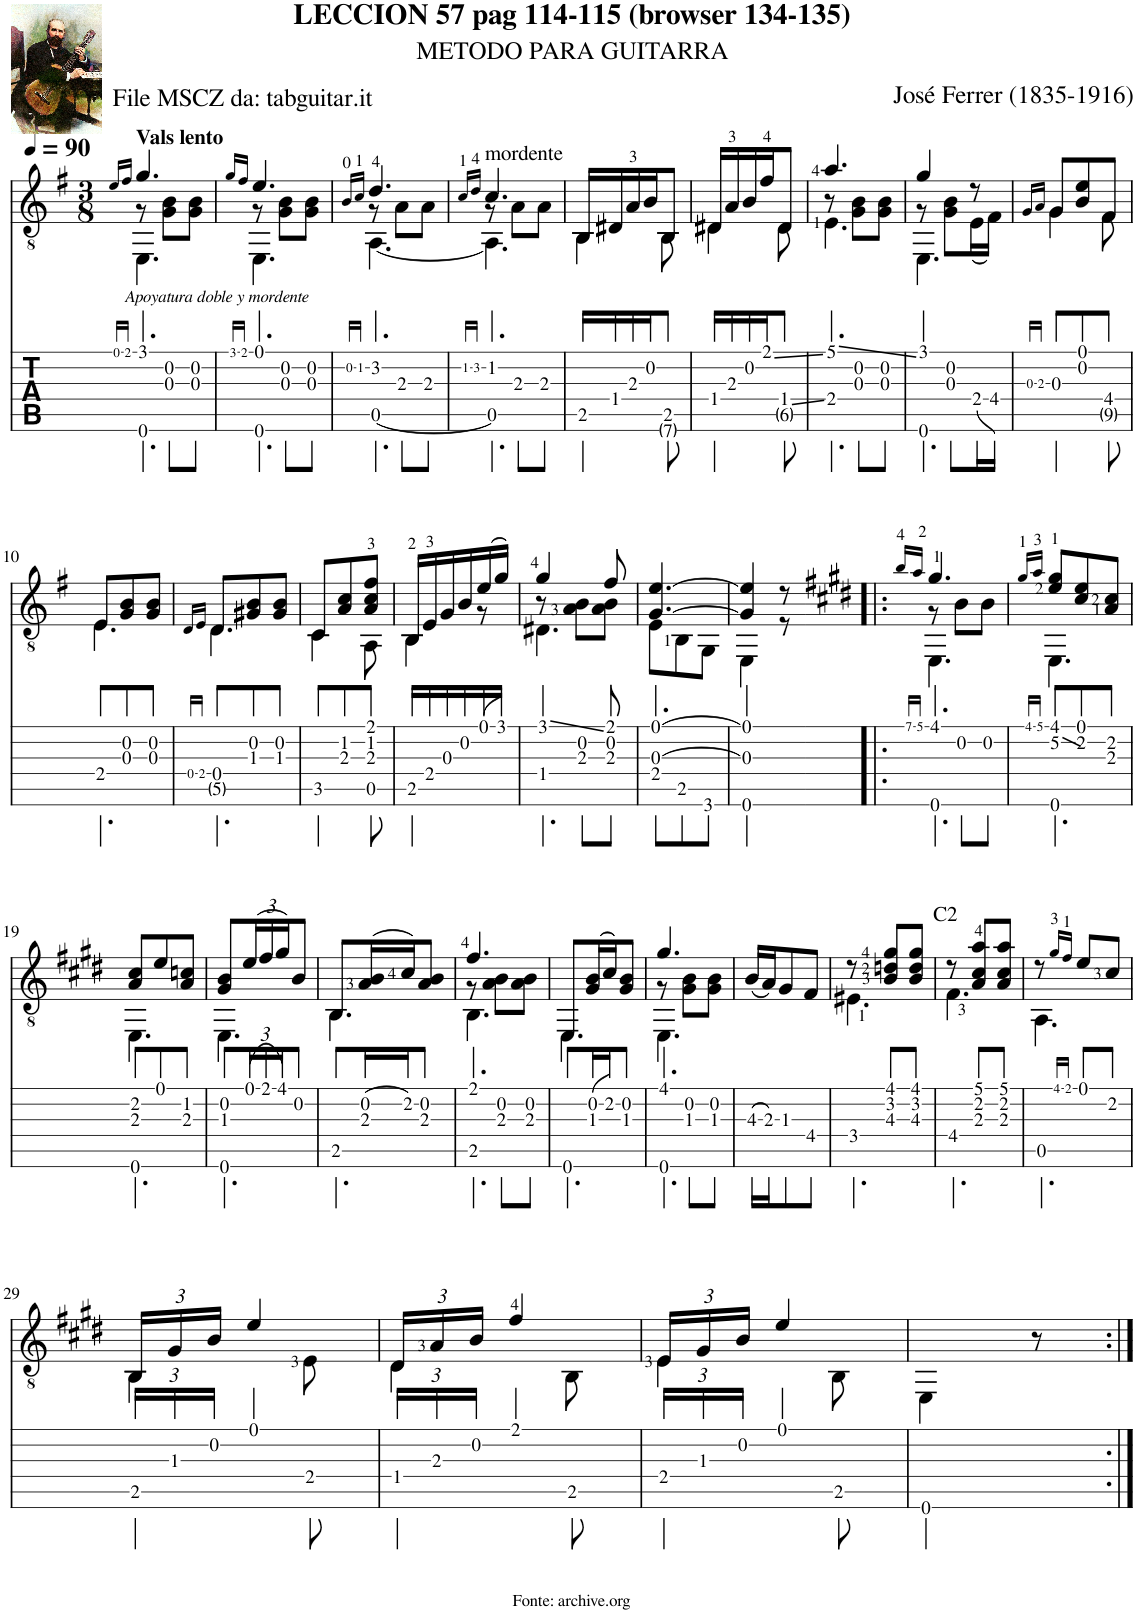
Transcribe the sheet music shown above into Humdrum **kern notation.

**kern	**kern
*part2	*part1
*staff2	*staff1
*I"Chitarra classica (Intavolatura)	*I"Classical Guitar
*stria6	*
*	*clefGv2
*k[f#]	*k[f#]
*M3/8	*M3/8
*MM90	*MM90
=1	=1
16qe/LL	16qe/LL
16qf#/JJ	16qf#/JJ
*^	*^
*	*^	*	*^
!	!	!	!LO:TX:b:i:t=Apoyatura doble y mordente	!	!
!	!	!	!LO:TX:a:B:t=Vals lento	!	!
4.g/	8r	4.EE\	4.g/	8r	4.EE\
.	8G\ 8B\L	.	.	8G\ 8B\L	.
.	8G\ 8B\J	.	.	8G\ 8B\J	.
=2	=2	=2	=2	=2	=2
16qg/LL	.	.	16qg/LL	.	.
16qf#/JJ	.	.	16qf#/JJ	.	.
4.e/	8r	4.EE\	4.e/	8r	4.EE\
.	8G\ 8B\L	.	.	8G\ 8B\L	.
.	8G\ 8B\J	.	.	8G\ 8B\J	.
=3	=3	=3	=3	=3	=3
16qB/LL	.	.	16qB/LL	.	.
16qc/JJ	.	.	16qc/JJ	.	.
4.d/	8r	[4.AA\	4.d/	8r	[4.AA\
.	8A\L	.	.	8A\L	.
.	8A\J	.	.	8A\J	.
=4	=4	=4	=4	=4	=4
16qc/LL	.	.	16qc/LL	.	.
16qd/JJ	.	.	16qd/JJ	.	.
!	!	!	!LO:TX:a:t=mordente	!	!
4.c/	8r	4.AA\]	4.c/	8r	4.AA\]
.	8A\L	.	.	8A\L	.
.	8A\J	.	.	8A\J	.
*	*v	*v	*	*	*
*	*	*	*v	*v
=5	=5	=5	=5
16BB/LL	4BB\	16BB/LL	4BB\
16D#X/	.	16D#X/	.
16A/	.	16A/	.
16B/J	.	16B/J	.
8BB/J	8BB\	8BB/J	8BB\
=6	=6	=6	=6
16D#X/LL	4D#\	16D#X/LL	4D#\
16A/	.	16A/	.
16B/	.	16B/	.
16f#/J	.	16f#/J	.
8D#/J	8D#\	8D#/J	8D#\
=7	=7	=7	=7
*	*^	*	*^
4.a/	8r	4.E\	4.a/	8r	4.E\
.	8G\ 8B\L	.	.	8G\ 8B\L	.
.	8G\ 8B\J	.	.	8G\ 8B\J	.
=8	=8	=8	=8	=8	=8
4g/	8r	4.EE\	4g/	8r	4.EE\
.	8G\ 8B\L	.	.	8G\ 8B\L	.
8r	(16E\L	.	8r	(16E\L	.
.	16F#\JJ)	.	.	16F#\JJ)	.
*v	*v	*v	*	*	*
*	*v	*v	*v
=9	=9
16qG/LL	16qG/LL
16qA/JJ	16qA/JJ
*^	*^
8G/L	4G\	8G/L	4G\
8B/ 8e/	.	8B/ 8e/	.
8F#/J	8F#\	8F#/J	8F#\
!!LO:LB:g=z	!!
=10	=10	=10	=10
8E/L	4.E\	8E/L	4.E\
8G/ 8B/	.	8G/ 8B/	.
8G/ 8B/J	.	8G/ 8B/J	.
=11	=11	=11	=11
16qD/LL	.	16qD/LL	.
16qE/JJ	.	16qE/JJ	.
8D/L	4.D\	8D/L	4.D\
8G#X/ 8B/	.	8G#X/ 8B/	.
8G#/ 8B/J	.	8G#/ 8B/J	.
=12	=12	=12	=12
8C/L	4C\	8C/L	4C\
8A/ 8c/	.	8A/ 8c/	.
8A/ 8c/ 8f#/J	8AA\	8A/ 8c/ 8f#/J	8AA\
=13	=13	=13	=13
16BB/LL	4BB\	16BB/LL	4BB\
16E/	.	16E/	.
16G/	.	16G/	.
16B/	.	16B/	.
(16e/	8r	(16e/	8r
16g/JJ)	.	16g/JJ)	.
=14	=14	=14	=14
*	*^	*	*^
4g/	8r	4.D#X\	4g/	8r	4.D#X\
.	8A\ 8B\L	.	.	8A\ 8B\L	.
8f#/	8A\ 8B\J	.	8f#/	8A\ 8B\J	.
*	*v	*v	*	*	*
*	*	*	*v	*v
=15	=15	=15	=15
[4.G/ [4.e/	8E\L	[4.G/ [4.e/	8E\L
.	8BB\	.	8BB\
.	8GG\J	.	8GG\J
=16	=16	=16	=16
4G/] 4e/]	4EE\	4G/] 4e/]	4EE\
8r	8r	8r	8r
*v	*v	*	*
*	*v	*v
=17!|:	=17!|:
*k[f#c#g#d#]	*k[f#c#g#d#]
16qb/LL	16qb/LL
16qa/JJ	16qa/JJ
*^	*^
*	*^	*	*^
4.g#/	8r	4.EE\	4.g#/	8r	4.EE\
.	8B\L	.	.	8B\L	.
.	8B\J	.	.	8B\J	.
*v	*v	*v	*	*	*
*	*v	*v	*v
=18	=18
16qg#/LL	16qg#/LL
16qa/JJ	16qa/JJ
*^	*^
8e/ 8g#/L	4.EE\	8e/ 8g#/L	4.EE\
8c#/ 8e/	.	8c#/ 8e/	.
8A/ 8c#/J	.	8A/ 8c#/J	.
!!LO:LB:g=z	!!
=19	=19	=19	=19
8A/ 8c#/L	4.EE\	8A/ 8c#/L	4.EE\
8e/	.	8e/	.
8A/ 8cn/J	.	8A/ 8cn/J	.
=20	=20	=20	=20
8G#/ 8B/L	4.EE\	8G#/ 8B/L	4.EE\
*Xbrackettup	*	*Xbrackettup	*
(24e/L	.	(24e/L	.
24f#/	.	24f#/	.
24g#/J)	.	24g#/J)	.
8B/J	.	8B/J	.
=21	=21	=21	=21
8BB/L	4.BB\	8BB/L	4.BB\
(16A/ 16B/L	.	(16A/ 16B/L	.
16c#/J)	.	16c#/J)	.
8A/ 8B/J	.	8A/ 8B/J	.
=22	=22	=22	=22
*	*^	*	*^
4.f#/	8r	4.BB\	4.f#/	8r	4.BB\
.	8A\ 8B\L	.	.	8A\ 8B\L	.
.	8A\ 8B\J	.	.	8A\ 8B\J	.
*	*v	*v	*	*	*
*	*	*	*v	*v
=23	=23	=23	=23
8EE/L	4.EE\	8EE/L	4.EE\
(16G#/ 16B/L	.	(16G#/ 16B/L	.
16c#/J)	.	16c#/J)	.
8G#/ 8B/J	.	8G#/ 8B/J	.
=24	=24	=24	=24
*	*^	*	*^
4.g#/	8r	4.EE\	4.g#/	8r	4.EE\
.	8G#\ 8B\L	.	.	8G#\ 8B\L	.
.	8G#\ 8B\J	.	.	8G#\ 8B\J	.
*v	*v	*v	*	*	*
*	*v	*v	*v
=25	=25
(16B\LL	(16B/LL
16A\J)	16A/J)
8G#\	8G#/
8F#\J	8F#/J
=26	=26
*^	*^
8r	4.E#X\	8r	4.E#X\
8B/ 8dn/ 8g#/L	.	8B/ 8dn/ 8g#/L	.
8B/ 8d/ 8g#/J	.	8B/ 8d/ 8g#/J	.
=27	=27	=27	=27
!	!	!LO:TX:a:t=C2	!
8r	4.F#\	8r	4.F#\
8A/ 8c#/ 8a/L	.	8A/ 8c#/ 8a/L	.
8A/ 8c#/ 8a/J	.	8A/ 8c#/ 8a/J	.
=28	=28	=28	=28
8r	4.AA\	8r	4.AA\
16qg#/LL	.	16qg#/LL	.
16qf#/JJ	.	16qf#/JJ	.
8e/L	.	8e/L	.
8c#/J	.	8c#/J	.
!!LO:LB:g=z	!!
=29	=29	=29	=29
24BB/LL	4BB\	24BB/LL	4BB\
24G#/	.	24G#/	.
24B/JJ	.	24B/JJ	.
4e/	.	4e/	.
.	8E\	.	8E\
=30	=30	=30	=30
24D#/LL	4D#\	24D#/LL	4D#\
24A/	.	24A/	.
24B/JJ	.	24B/JJ	.
4f#/	.	4f#/	.
.	8BB\	.	8BB\
=31	=31	=31	=31
24E/LL	4E\	24E/LL	4E\
24G#/	.	24G#/	.
24B/JJ	.	24B/JJ	.
4e/	.	4e/	.
.	8BB\	.	8BB\
*v	*v	*	*
*	*v	*v
=32	=32
4EE\	4EE\
8r	8r
=:|!	=:|!
*-	*-
